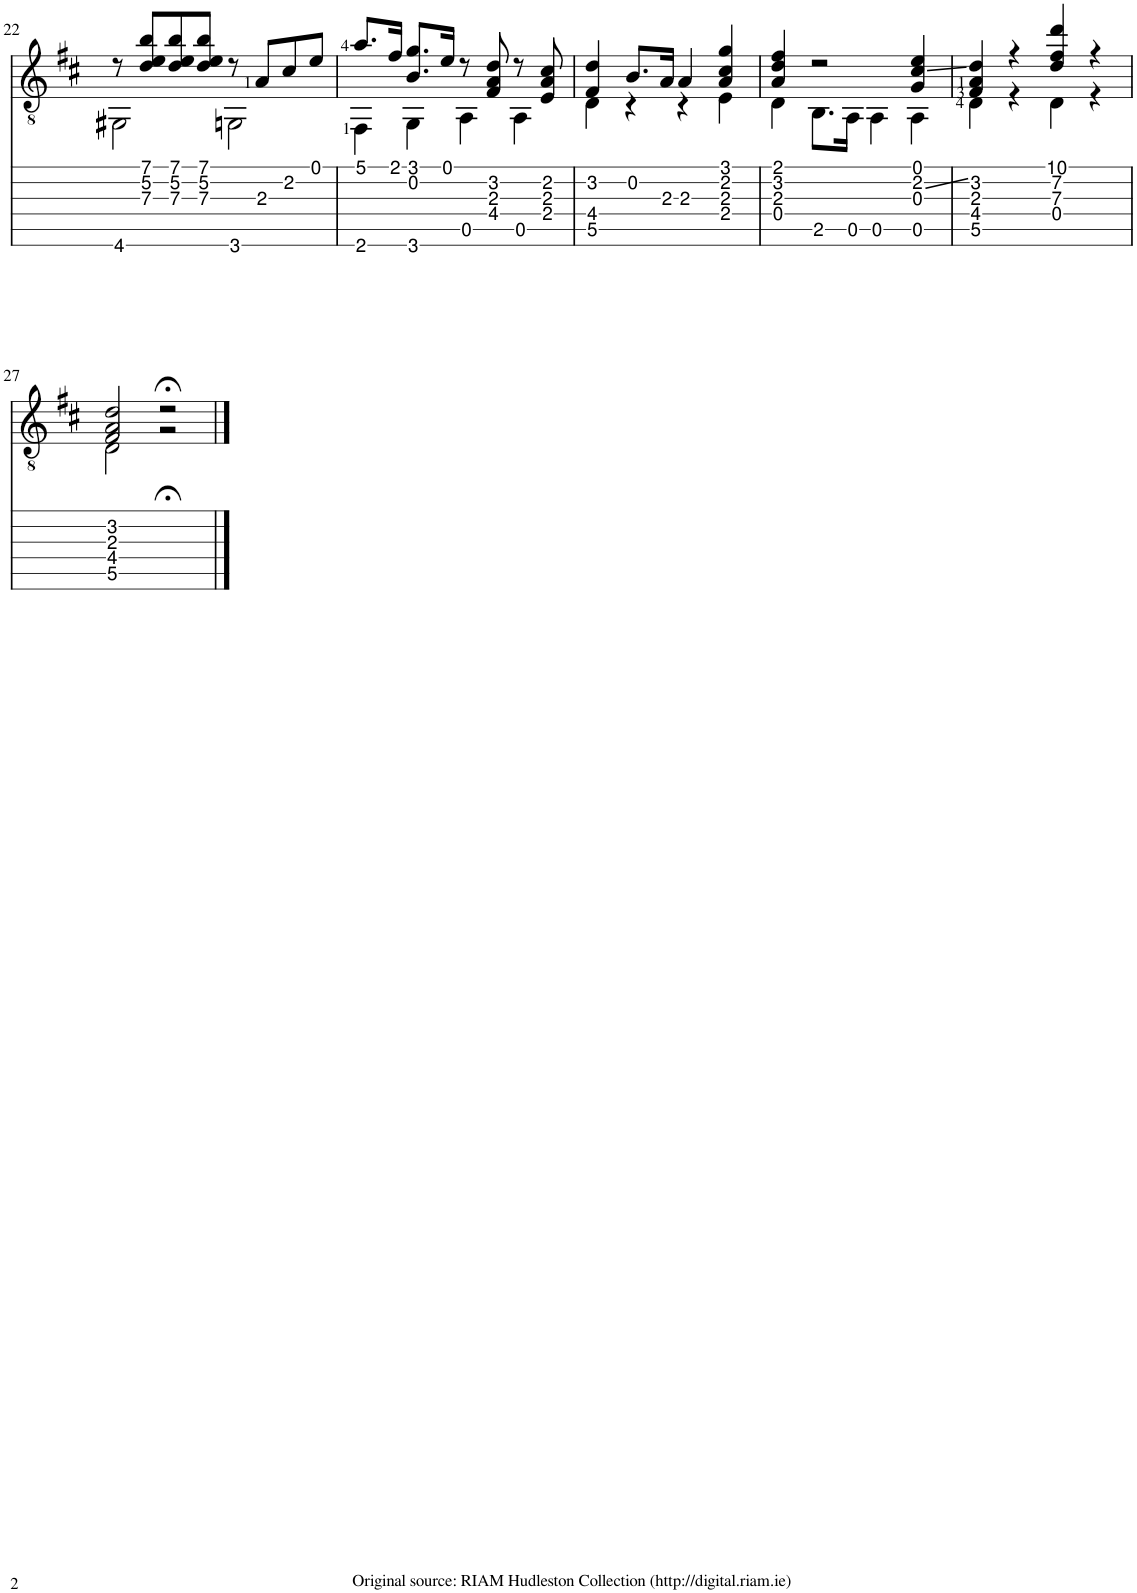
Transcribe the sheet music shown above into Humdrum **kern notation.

**kern	**kern
*part1	*part1
*staff2	*staff1
*I"Guitar	*
*I'Guit.	*
!!LO:PB:g=z
*	*clefGv2
*k[f#c#]	*k[f#c#]
*M4/4	*M4/4
*met(c)	*met(c)
=22	=22
*^	*^
8r	2GG#	8r	2GG#X\
8d 8e 8b	.	8d/ 8e/ 8b/L	.
8d\ 8e\ 8b\L	.	8d/ 8e/ 8b/	.
8d\ 8e\ 8b\J	.	8d/ 8e/ 8b/J	.
8r	2GG	8r	2GGn\
8A	.	8A/L	.
8c#L	.	8c#/	.
8eJ	.	8e/J	.
=23	=23	=23	=23
8.aL	4FF#	8.a/L	4FF#\
16f#Jk	.	16f#/Jk	.
8.B\ 8.g\L	4GG	8.B/ 8.g/L	4GG\
16eJk	.	16e/Jk	.
8r	4AA	8r	4AA\
8F# 8A 8d	.	8F#/ 8A/ 8d/	.
8r	4AA	8r	4AA\
8E 8A 8c#	.	8E/ 8A/ 8c#/	.
=24	=24	=24	=24
4F# 4d	4D	4F#/ 4d/	4D\
8.BL	4r	8.B/L	4r
16AJk	.	16A/Jk	.
4A	4r	4A/	4r
4A 4c# 4g	4E	4A/ 4c#/ 4g/	4E\
=25	=25	=25	=25
4A 4d 4f#	4D	4A/ 4d/ 4f#/	4D\
2r	8.BBL	2r	8.BB\L
.	16AAJk	.	16AA\Jk
.	4AA	.	4AA\
4G 4c# 4e	4AA	4G/ 4c#/ 4e/	4AA\
=26	=26	=26	=26
4F# 4A 4d	4D	4F#/ 4A/ 4d/	4D\
4r	4r	4r	4r
4d 4f# 4dd	4D	4d/ 4f#/ 4dd/	4D\
4r	4r	4r	4r
!!LO:LB:g=z	!!
=27	=27	=27	=27
2F# 2A 2d	2D	2F#/ 2A/ 2d/	2D\
2r;<	2r	2r;<	2r
*v	*v	*	*
*	*v	*v
==	==
*-	*-
